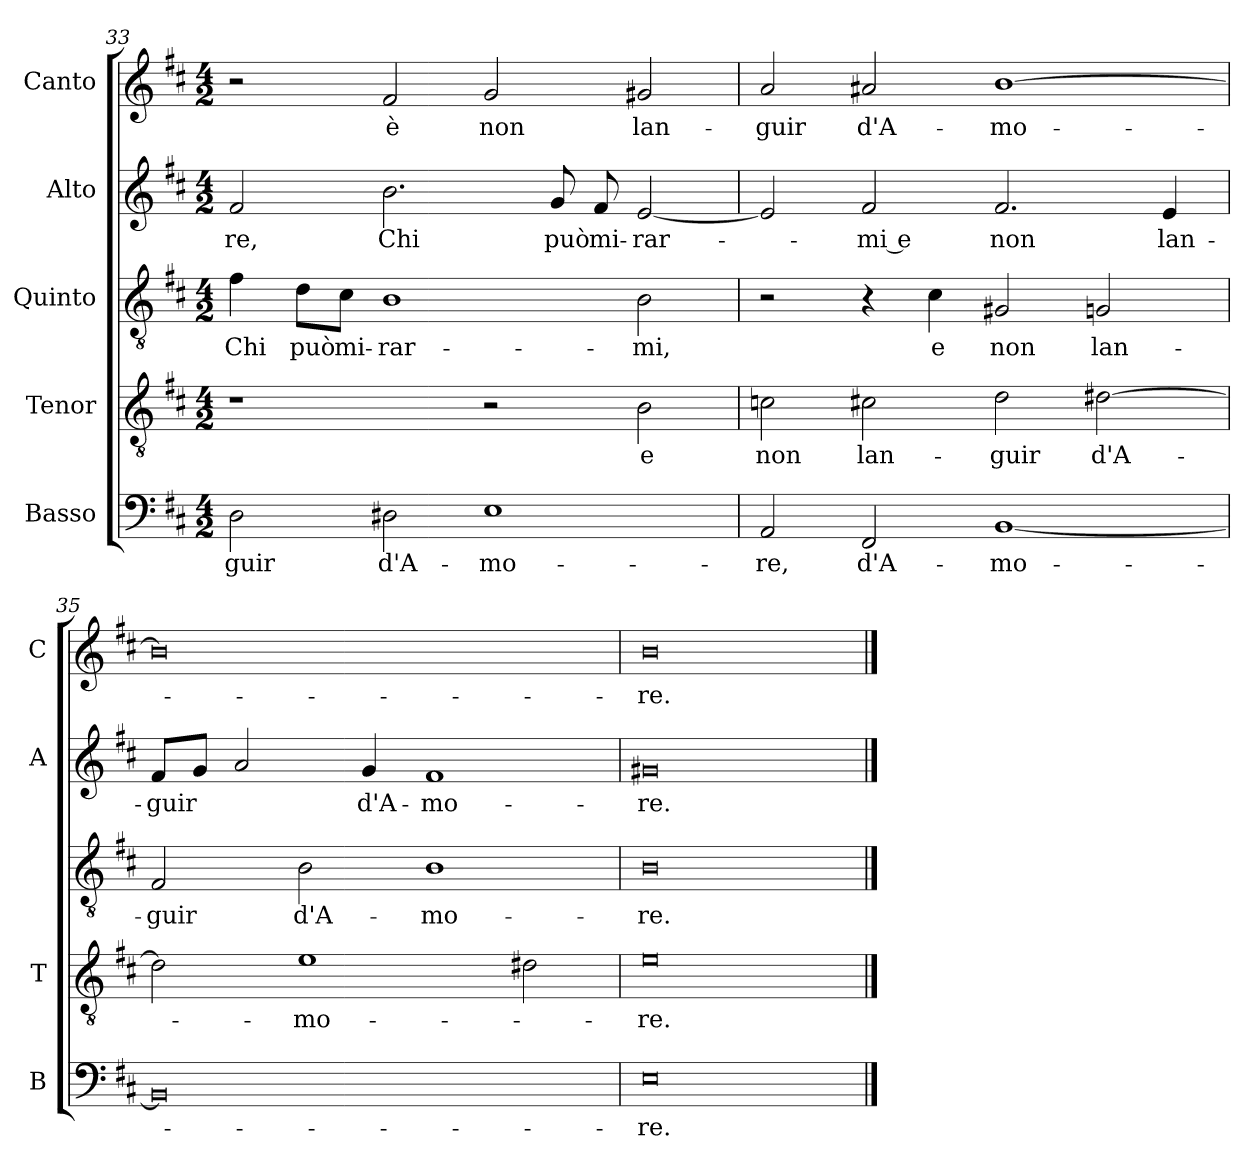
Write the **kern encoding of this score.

**kern	**text	**kern	**text	**kern	**text	**kern	**text	**kern	**text
*part5	*part5	*part4	*part4	*part3	*part3	*part2	*part2	*part1	*part1
*staff5	*staff5	*staff4	*staff4	*staff3	*staff3	*staff2	*staff2	*staff1	*staff1
*I"Basso	*	*I"Tenor	*	*I"Quinto	*	*I"Alto	*	*I"Canto	*
*I'B	*	*I'T	*	*	*	*I'A	*	*I'C	*
*clefF4	*	*clefGv2	*	*clefGv2	*	*clefG2	*	*clefG2	*
*k[f#c#]	*	*k[f#c#]	*	*k[f#c#]	*	*k[f#c#]	*	*k[f#c#]	*
*D:	*	*D:	*	*D:	*	*D:	*	*D:	*
*M4/2	*	*M4/2	*	*M4/2	*	*M4/2	*	*M4/2	*
=33	=33	=33	=33	=33	=33	=33	=33	=33	=33
!	!LO:LY:b	!	!	!	!LO:LY:b	!	!LO:LY:b	!	!
2D\	-guir	1r	.	4f#\	Chi	2f#/	-re,	2r	.
!	!	!	!	!	!LO:LY:b	!	!	!	!
.	.	.	.	8d\L	può	.	.	.	.
!	!	!	!	!	!LO:LY:b	!	!	!	!
.	.	.	.	8c#\J	mi-	.	.	.	.
!	!LO:LY:b	!	!	!	!LO:LY:b	!	!LO:LY:b	!	!LO:LY:b
2D#X\	d'A-	.	.	1B	-rar-	2.b\	Chi	2f#/	è
!	!LO:LY:b	!	!	!	!	!	!	!	!LO:LY:b
1E	-mo-	2r	.	.	.	.	.	2g/	non
!	!	!	!	!	!	!	!LO:LY:b	!	!
.	.	.	.	.	.	8g/	può	.	.
!	!	!	!	!	!	!	!LO:LY:b	!	!
.	.	.	.	.	.	8f#/	mi-	.	.
!	!	!	!LO:LY:b	!	!LO:LY:b	!	!LO:LY:b	!	!LO:LY:b
.	.	2B\	e	2B\	-mi,	[2e/	-rar-	2g#X/	lan-
=34	=34	=34	=34	=34	=34	=34	=34	=34	=34
!	!LO:LY:b	!	!LO:LY:b	!	!	!	!	!	!LO:LY:b
2AA/	-re,	2cn\	non	2r	.	2e/]	.	2a/	-guir
!	!LO:LY:b	!	!LO:LY:b	!	!	!	!LO:LY:b	!	!LO:LY:b
2FF#/	d'A-	2c#X\	lan-	4r	.	2f#/	-mi e	2a#X/	d'A-
!	!	!	!	!	!LO:LY:b	!	!	!	!
.	.	.	.	4c#\	e	.	.	.	.
!	!LO:LY:b	!	!LO:LY:b	!	!LO:LY:b	!	!LO:LY:b	!	!LO:LY:b
[1BB	-mo-	2d\	-guir	2G#X/	non	2.f#/	non	[1b	-mo-
!	!	!	!LO:LY:b	!	!LO:LY:b	!	!	!	!
.	.	[2d#X\	d'A-	2Gn/	lan-	.	.	.	.
!	!	!	!	!	!	!	!LO:LY:b	!	!
.	.	.	.	.	.	4e/	lan-	.	.
=35	=35	=35	=35	=35	=35	=35	=35	=35	=35
!	!	!	!	!	!LO:LY:b	!	!LO:LY:b	!	!
0BB]	.	2d#\]	.	2F#/	-guir	8f#/L	-guir	0b]	.
.	.	.	.	.	.	8g/J	.	.	.
.	.	.	.	.	.	2a/	.	.	.
!	!	!	!LO:LY:b	!	!LO:LY:b	!	!	!	!
.	.	1e	-mo-	2B\	d'A-	.	.	.	.
!	!	!	!	!	!	!	!LO:LY:b	!	!
.	.	.	.	.	.	4g/	d'A-	.	.
!	!	!	!	!	!LO:LY:b	!	!LO:LY:b	!	!
.	.	.	.	1B	-mo-	1f#	-mo-	.	.
.	.	2d#X\	.	.	.	.	.	.	.
=36	=36	=36	=36	=36	=36	=36	=36	=36	=36
!	!LO:LY:b	!	!LO:LY:b	!	!LO:LY:b	!	!LO:LY:b	!	!LO:LY:b
0E	-re.	0e	-re.	0B	-re.	0g#X	-re.	0b	-re.
==	==	==	==	==	==	==	==	==	==
*-	*-	*-	*-	*-	*-	*-	*-	*-	*-
